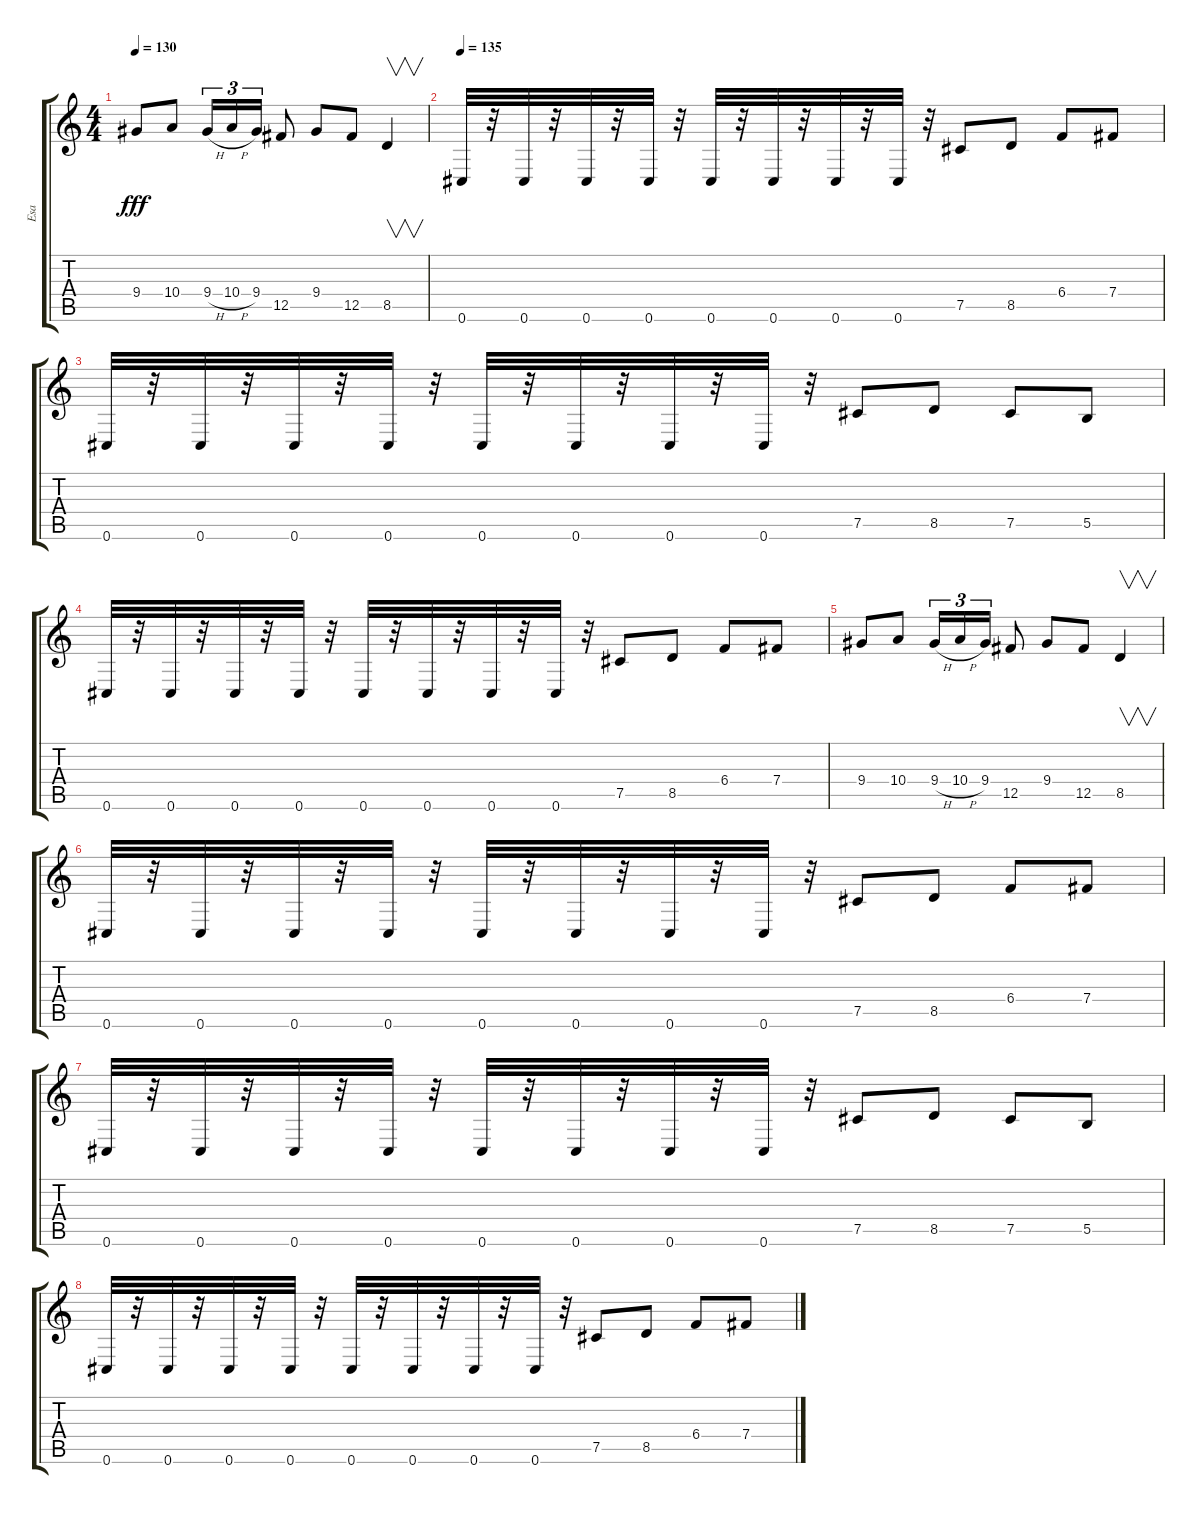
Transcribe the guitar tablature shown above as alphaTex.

\track ("Esa" "Esa") {instrument overdrivenguitar}
\staff {score tabs}
\tuning (Db4 Ab3 E3 B2 Gb2 Db2) {hide}
\ts (4 4)
\tempo 130
\clef g2
\ks c
9.4.8{dy fff} 10.4.8 9.4{h}.16{tu (3 2)} 10.4{h}.16{tu (3 2)} 9.4.16{tu (3 2)} 12.5.8 9.4.8 12.5.8 8.5.4{v} |
\tempo 135
0.6.32 r.32 0.6.32 r.32 0.6.32 r.32 0.6.32 r.32 0.6.32 r.32 0.6.32 r.32 0.6.32 r.32 0.6.32 r.32 7.5.8 8.5.8 6.4.8 7.4.8 |
0.6.32 r.32 0.6.32 r.32 0.6.32 r.32 0.6.32 r.32 0.6.32 r.32 0.6.32 r.32 0.6.32 r.32 0.6.32 r.32 7.5.8 8.5.8 7.5.8 5.5.8 |
0.6.32 r.32 0.6.32 r.32 0.6.32 r.32 0.6.32 r.32 0.6.32 r.32 0.6.32 r.32 0.6.32 r.32 0.6.32 r.32 7.5.8 8.5.8 6.4.8 7.4.8 |
9.4.8 10.4.8 9.4{h}.16{tu (3 2)} 10.4{h}.16{tu (3 2)} 9.4.16{tu (3 2)} 12.5.8 9.4.8 12.5.8 8.5.4{v} |
0.6.32 r.32 0.6.32 r.32 0.6.32 r.32 0.6.32 r.32 0.6.32 r.32 0.6.32 r.32 0.6.32 r.32 0.6.32 r.32 7.5.8 8.5.8 6.4.8 7.4.8 |
0.6.32 r.32 0.6.32 r.32 0.6.32 r.32 0.6.32 r.32 0.6.32 r.32 0.6.32 r.32 0.6.32 r.32 0.6.32 r.32 7.5.8 8.5.8 7.5.8 5.5.8 |
0.6.32 r.32 0.6.32 r.32 0.6.32 r.32 0.6.32 r.32 0.6.32 r.32 0.6.32 r.32 0.6.32 r.32 0.6.32 r.32 7.5.8 8.5.8 6.4.8 7.4.8
